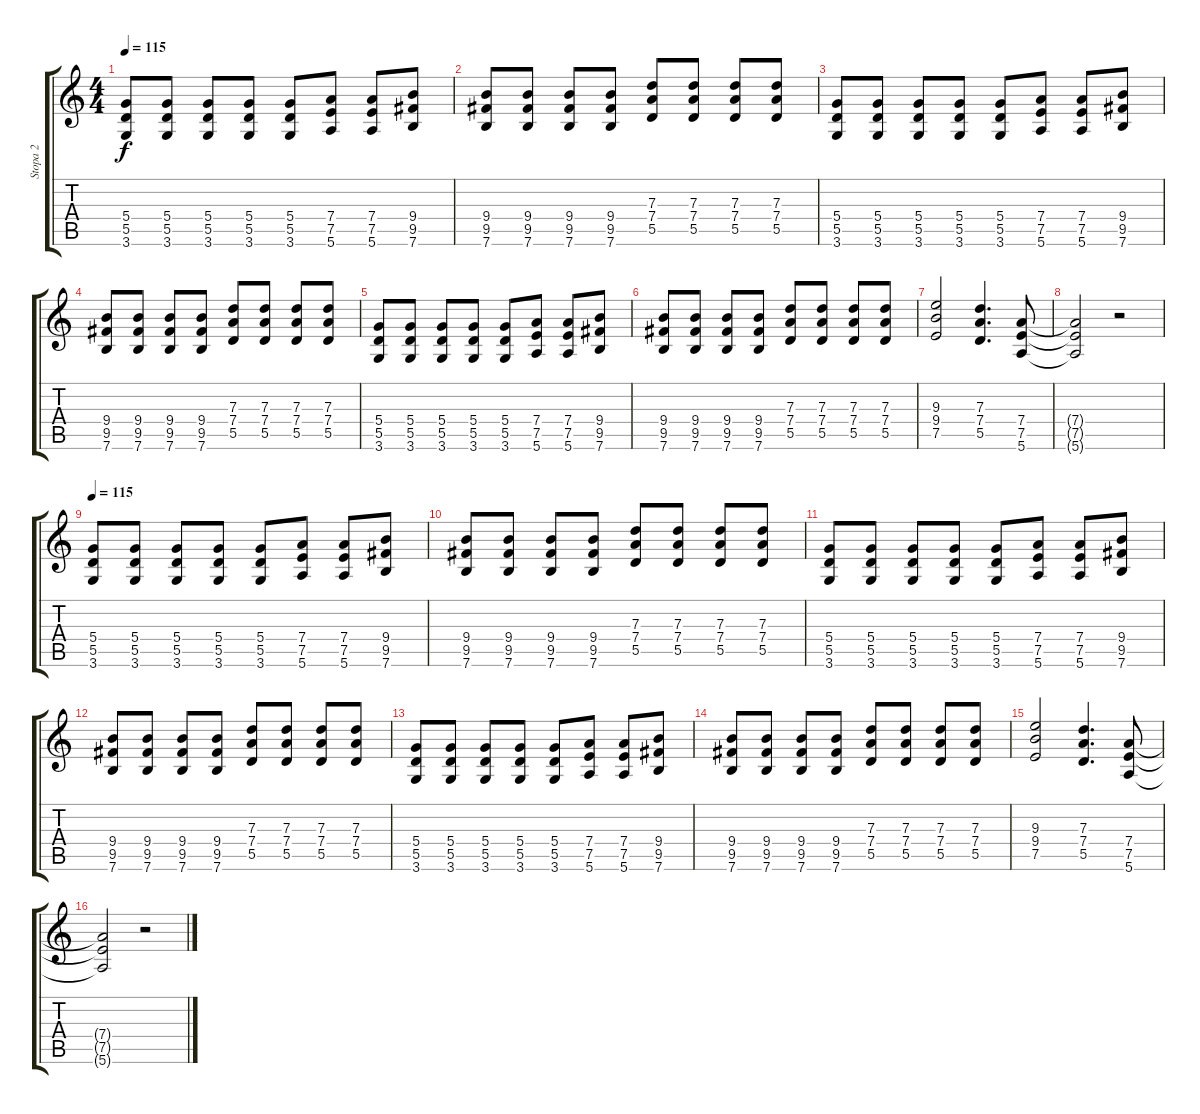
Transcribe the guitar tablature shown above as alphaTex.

\track ("Stopa 2" "Stopa 2") {instrument overdrivenguitar}
\staff {score tabs}
\tuning (E4 B3 G3 D3 A2 E2) {hide}
\ts (4 4)
\tempo 115
\clef g2
\ks c
(5.4 5.5 3.6).8{dy f instrument distortionguitar} (5.4 5.5 3.6).8 (5.4 5.5 3.6).8 (5.4 5.5 3.6).8 (5.4 5.5 3.6).8 (7.4 7.5 5.6).8 (7.4 7.5 5.6).8 (9.4 9.5 7.6).8 |
(9.4 9.5 7.6).8 (9.4 9.5 7.6).8 (9.4 9.5 7.6).8 (9.4 9.5 7.6).8 (7.3 7.4 5.5).8 (7.3 7.4 5.5).8 (7.3 7.4 5.5).8 (7.3 7.4 5.5).8 |
(5.4 5.5 3.6).8{instrument distortionguitar} (5.4 5.5 3.6).8 (5.4 5.5 3.6).8 (5.4 5.5 3.6).8 (5.4 5.5 3.6).8 (7.4 7.5 5.6).8 (7.4 7.5 5.6).8 (9.4 9.5 7.6).8 |
(9.4 9.5 7.6).8 (9.4 9.5 7.6).8 (9.4 9.5 7.6).8 (9.4 9.5 7.6).8 (7.3 7.4 5.5).8 (7.3 7.4 5.5).8 (7.3 7.4 5.5).8 (7.3 7.4 5.5).8 |
(5.4 5.5 3.6).8 (5.4 5.5 3.6).8 (5.4 5.5 3.6).8 (5.4 5.5 3.6).8 (5.4 5.5 3.6).8 (7.4 7.5 5.6).8 (7.4 7.5 5.6).8 (9.4 9.5 7.6).8 |
(9.4 9.5 7.6).8 (9.4 9.5 7.6).8 (9.4 9.5 7.6).8 (9.4 9.5 7.6).8 (7.3 7.4 5.5).8 (7.3 7.4 5.5).8 (7.3 7.4 5.5).8 (7.3 7.4 5.5).8 |
(9.3 9.4 7.5).2 (7.3 7.4 5.5).4{d} (7.4 7.5 5.6).8 |
(7.4{t} 7.5{t} 5.6{t}).2 r.2 |
\tempo 115
(5.4 5.5 3.6).8{instrument distortionguitar} (5.4 5.5 3.6).8 (5.4 5.5 3.6).8 (5.4 5.5 3.6).8 (5.4 5.5 3.6).8 (7.4 7.5 5.6).8 (7.4 7.5 5.6).8 (9.4 9.5 7.6).8 |
(9.4 9.5 7.6).8 (9.4 9.5 7.6).8 (9.4 9.5 7.6).8 (9.4 9.5 7.6).8 (7.3 7.4 5.5).8 (7.3 7.4 5.5).8 (7.3 7.4 5.5).8 (7.3 7.4 5.5).8 |
(5.4 5.5 3.6).8{instrument distortionguitar} (5.4 5.5 3.6).8 (5.4 5.5 3.6).8 (5.4 5.5 3.6).8 (5.4 5.5 3.6).8 (7.4 7.5 5.6).8 (7.4 7.5 5.6).8 (9.4 9.5 7.6).8 |
(9.4 9.5 7.6).8 (9.4 9.5 7.6).8 (9.4 9.5 7.6).8 (9.4 9.5 7.6).8 (7.3 7.4 5.5).8 (7.3 7.4 5.5).8 (7.3 7.4 5.5).8 (7.3 7.4 5.5).8 |
(5.4 5.5 3.6).8 (5.4 5.5 3.6).8 (5.4 5.5 3.6).8 (5.4 5.5 3.6).8 (5.4 5.5 3.6).8 (7.4 7.5 5.6).8 (7.4 7.5 5.6).8 (9.4 9.5 7.6).8 |
(9.4 9.5 7.6).8 (9.4 9.5 7.6).8 (9.4 9.5 7.6).8 (9.4 9.5 7.6).8 (7.3 7.4 5.5).8 (7.3 7.4 5.5).8 (7.3 7.4 5.5).8 (7.3 7.4 5.5).8 |
(9.3 9.4 7.5).2 (7.3 7.4 5.5).4{d} (7.4 7.5 5.6).8 |
(7.4{t} 7.5{t} 5.6{t}).2 r.2
